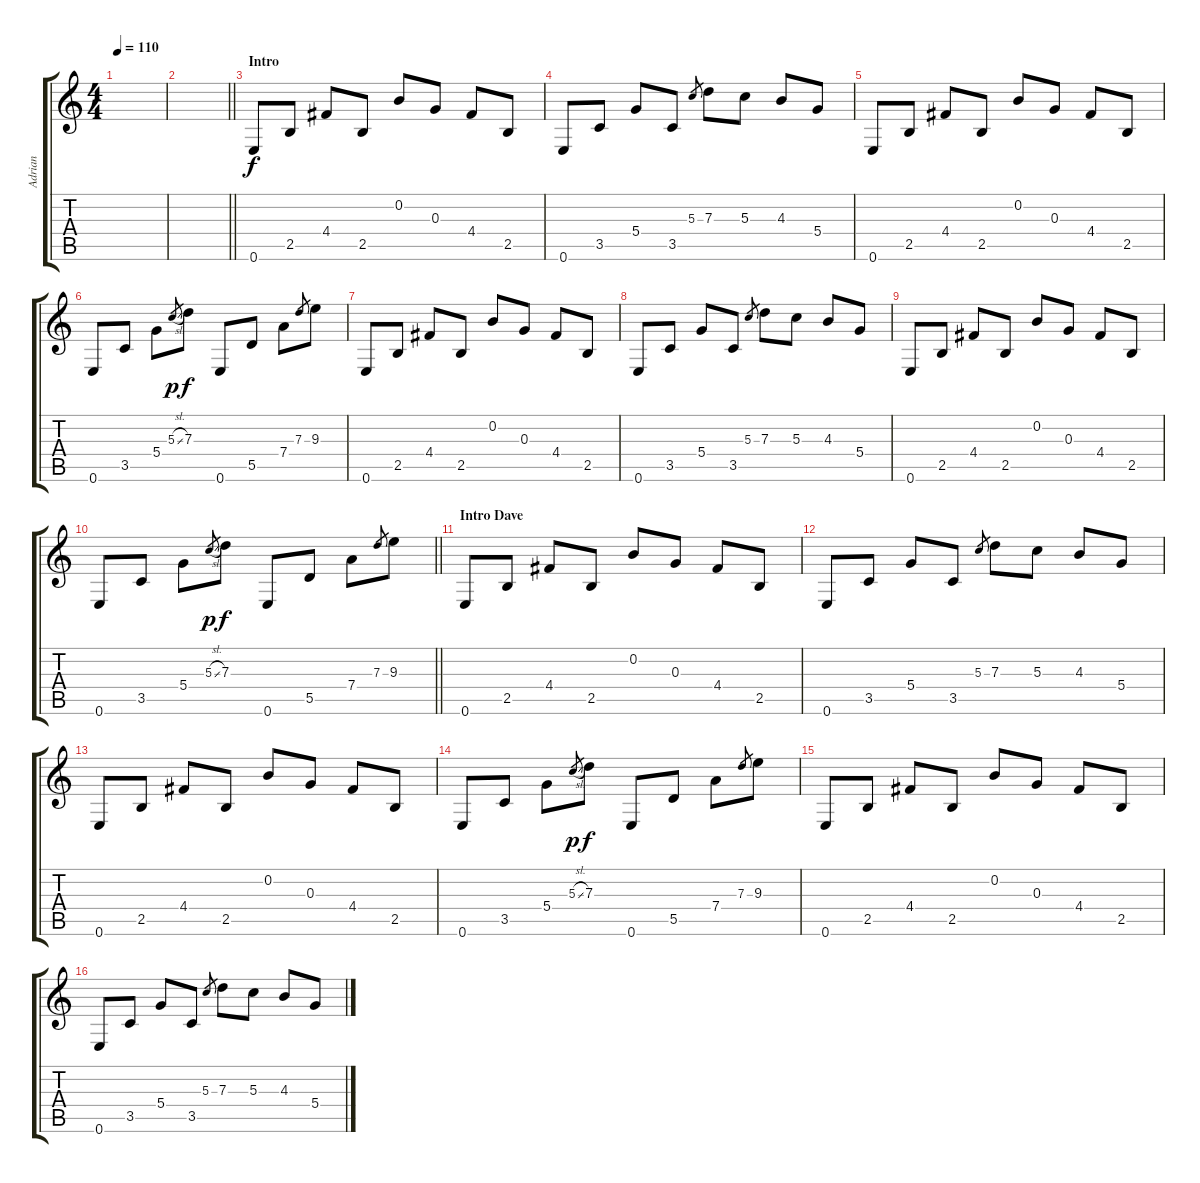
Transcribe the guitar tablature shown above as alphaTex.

\track ("Adrian" "Adrian") {instrument overdrivenguitar}
\staff {score tabs}
\tuning (E4 B3 G3 D3 A2 E2) {hide}
\ts (4 4)
\tempo 110
\clef g2
\ks c
|
\barLineRight lightlight
|
\section ("" "Intro")
0.6.8{instrument electricguitarmuted} 2.5.8 4.4.8 2.5.8 0.2.8 0.3.8 4.4.8 2.5.8 |
0.6.8 3.5.8 5.4.8 3.5.8 5.3.8{gr} 7.3.8 5.3.8 4.3.8 5.4.8 |
0.6.8 2.5.8 4.4.8 2.5.8 0.2.8 0.3.8 4.4.8 2.5.8 |
0.6.8 3.5.8 5.4.8 5.3{sl}.8{gr dy p} 7.3.8{dy f} 0.6.8 5.5.8 7.4.8 7.3.8{gr} 9.3.8 |
0.6.8 2.5.8 4.4.8 2.5.8 0.2.8 0.3.8 4.4.8 2.5.8 |
0.6.8 3.5.8 5.4.8 3.5.8 5.3.8{gr} 7.3.8 5.3.8 4.3.8 5.4.8 |
0.6.8 2.5.8 4.4.8 2.5.8 0.2.8 0.3.8 4.4.8 2.5.8 |
\barLineRight lightlight
0.6.8 3.5.8 5.4.8 5.3{sl}.8{gr dy p} 7.3.8{dy f} 0.6.8 5.5.8 7.4.8 7.3.8{gr} 9.3.8 |
\section ("" "Intro Dave")
0.6.8 2.5.8 4.4.8 2.5.8 0.2.8 0.3.8 4.4.8 2.5.8 |
0.6.8 3.5.8 5.4.8 3.5.8 5.3.8{gr} 7.3.8 5.3.8 4.3.8 5.4.8 |
0.6.8 2.5.8 4.4.8 2.5.8 0.2.8 0.3.8 4.4.8 2.5.8 |
0.6.8 3.5.8 5.4.8 5.3{sl}.8{gr dy p} 7.3.8{dy f} 0.6.8 5.5.8 7.4.8 7.3.8{gr} 9.3.8 |
0.6.8 2.5.8 4.4.8 2.5.8 0.2.8 0.3.8 4.4.8 2.5.8 |
0.6.8 3.5.8 5.4.8 3.5.8 5.3.8{gr} 7.3.8 5.3.8 4.3.8 5.4.8
